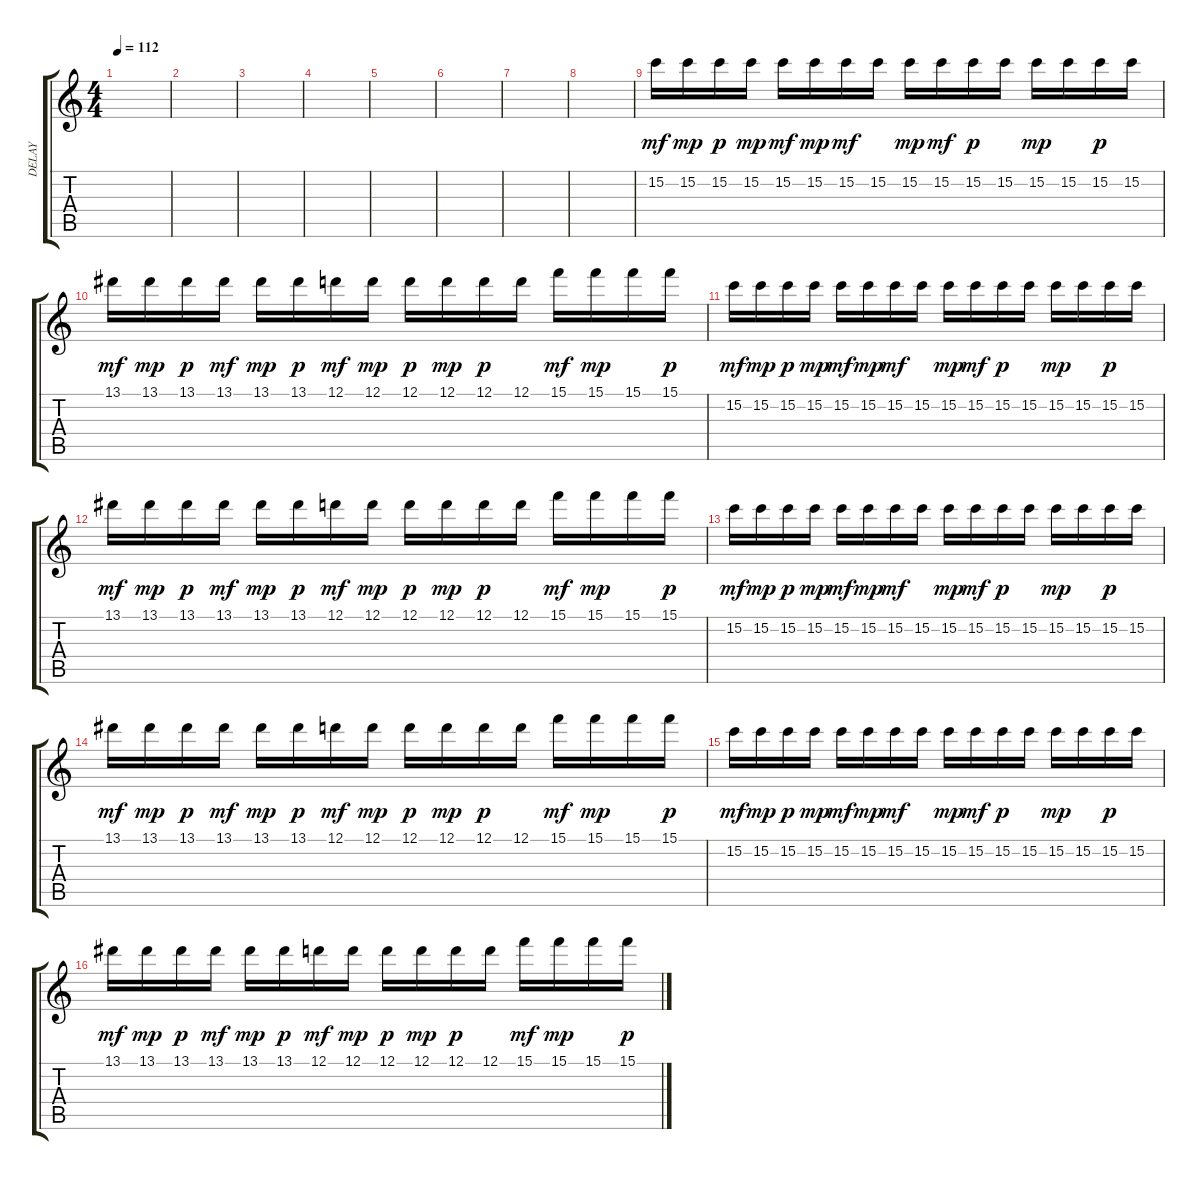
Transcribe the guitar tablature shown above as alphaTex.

\track ("DELAY" "DELAY") {instrument acousticguitarnylon}
\staff {score tabs}
\tuning (D4 A3 F3 C3 G2 C2) {hide}
\ts (4 4)
\tempo 112
\clef g2
\ks c
|
|
|
|
|
|
|
|
15.2.16{dy mf instrument acousticguitarnylon} 15.2.16{dy mp} 15.2.16{dy p} 15.2.16{dy mp} 15.2.16{dy mf} 15.2.16{dy mp} 15.2.16{dy mf} 15.2.16 15.2.16{dy mp} 15.2.16{dy mf} 15.2.16{dy p} 15.2.16 15.2.16{dy mp} 15.2.16 15.2.16{dy p} 15.2.16 |
13.1.16{dy mf} 13.1.16{dy mp} 13.1.16{dy p} 13.1.16{dy mf} 13.1.16{dy mp} 13.1.16{dy p} 12.1.16{dy mf} 12.1.16{dy mp} 12.1.16{dy p} 12.1.16{dy mp} 12.1.16{dy p} 12.1.16 15.1.16{dy mf} 15.1.16{dy mp} 15.1.16 15.1.16{dy p} |
15.2.16{dy mf} 15.2.16{dy mp} 15.2.16{dy p} 15.2.16{dy mp} 15.2.16{dy mf} 15.2.16{dy mp} 15.2.16{dy mf} 15.2.16 15.2.16{dy mp} 15.2.16{dy mf} 15.2.16{dy p} 15.2.16 15.2.16{dy mp} 15.2.16 15.2.16{dy p} 15.2.16 |
13.1.16{dy mf} 13.1.16{dy mp} 13.1.16{dy p} 13.1.16{dy mf} 13.1.16{dy mp} 13.1.16{dy p} 12.1.16{dy mf} 12.1.16{dy mp} 12.1.16{dy p} 12.1.16{dy mp} 12.1.16{dy p} 12.1.16 15.1.16{dy mf} 15.1.16{dy mp} 15.1.16 15.1.16{dy p} |
15.2.16{dy mf} 15.2.16{dy mp} 15.2.16{dy p} 15.2.16{dy mp} 15.2.16{dy mf} 15.2.16{dy mp} 15.2.16{dy mf} 15.2.16 15.2.16{dy mp} 15.2.16{dy mf} 15.2.16{dy p} 15.2.16 15.2.16{dy mp} 15.2.16 15.2.16{dy p} 15.2.16 |
13.1.16{dy mf} 13.1.16{dy mp} 13.1.16{dy p} 13.1.16{dy mf} 13.1.16{dy mp} 13.1.16{dy p} 12.1.16{dy mf} 12.1.16{dy mp} 12.1.16{dy p} 12.1.16{dy mp} 12.1.16{dy p} 12.1.16 15.1.16{dy mf} 15.1.16{dy mp} 15.1.16 15.1.16{dy p} |
15.2.16{dy mf} 15.2.16{dy mp} 15.2.16{dy p} 15.2.16{dy mp} 15.2.16{dy mf} 15.2.16{dy mp} 15.2.16{dy mf} 15.2.16 15.2.16{dy mp} 15.2.16{dy mf} 15.2.16{dy p} 15.2.16 15.2.16{dy mp} 15.2.16 15.2.16{dy p} 15.2.16 |
13.1.16{dy mf} 13.1.16{dy mp} 13.1.16{dy p} 13.1.16{dy mf} 13.1.16{dy mp} 13.1.16{dy p} 12.1.16{dy mf} 12.1.16{dy mp} 12.1.16{dy p} 12.1.16{dy mp} 12.1.16{dy p} 12.1.16 15.1.16{dy mf} 15.1.16{dy mp} 15.1.16 15.1.16{dy p}
